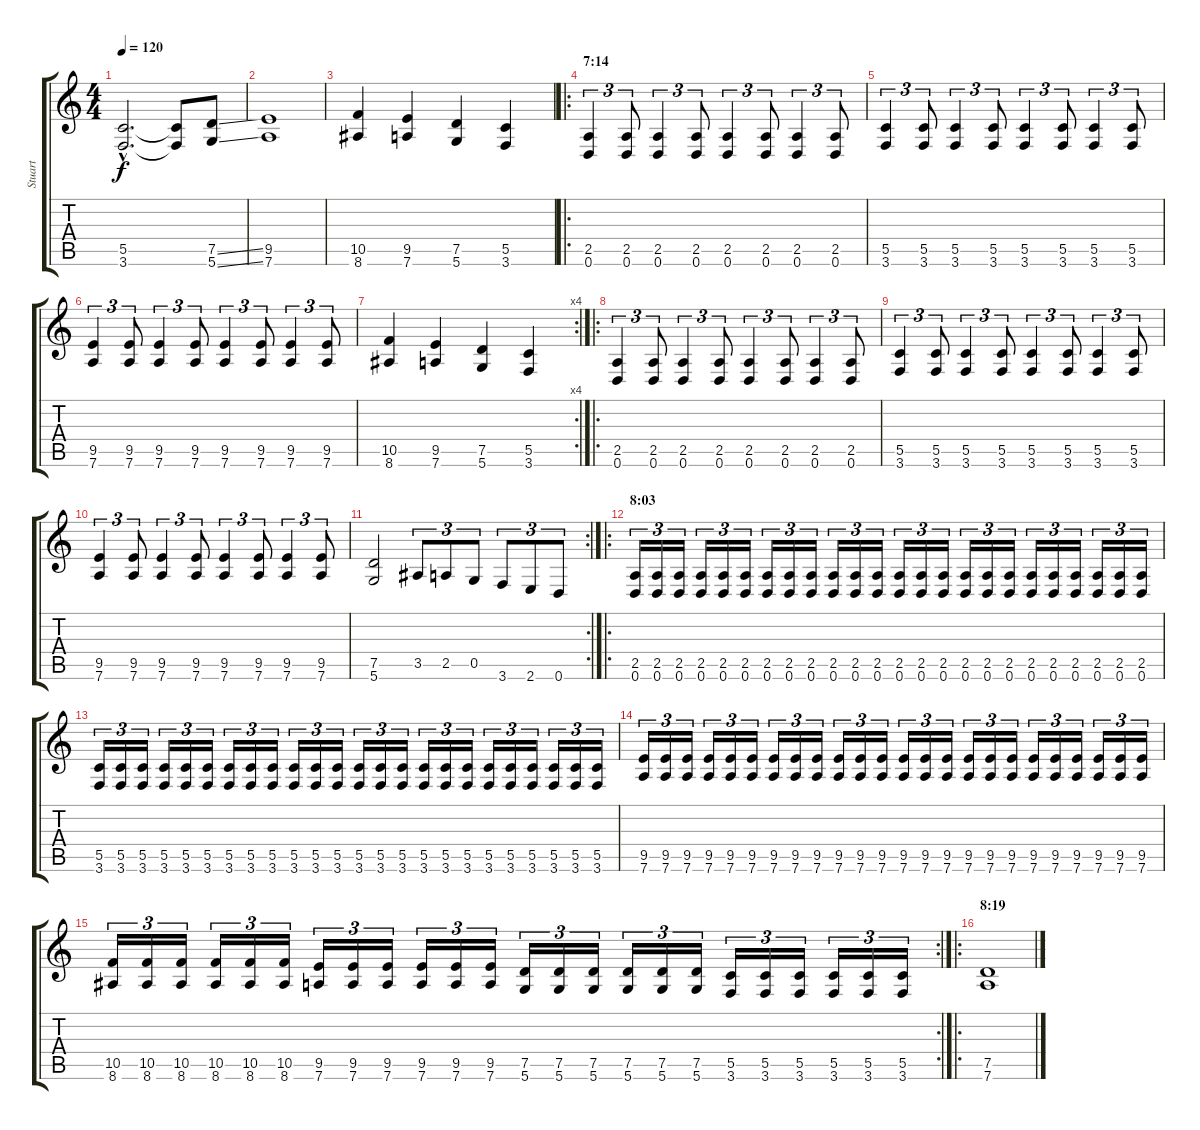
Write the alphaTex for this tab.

\track ("Stuart" "Stuart") {instrument distortionguitar}
\staff {score tabs}
\tuning (D4 A3 F3 C3 G2 D2) {hide}
\ts (4 4)
\tempo 120
\clef g2
\ks c
(5.5{hac} 3.6{hac}).2{d dy f} (5.5{t} 3.6{t}).8 (7.5{ss} 5.6{ss}).8 |
(9.5 7.6).1 |
(10.5 8.6).4 (9.5 7.6).4 (7.5 5.6).4 (5.5 3.6).4 |
\ro
\section ("" "7:14")
(2.5 0.6).4{tu (3 2)} (2.5 0.6).8{tu (3 2)} (2.5 0.6).4{tu (3 2)} (2.5 0.6).8{tu (3 2)} (2.5 0.6).4{tu (3 2)} (2.5 0.6).8{tu (3 2)} (2.5 0.6).4{tu (3 2)} (2.5 0.6).8{tu (3 2)} |
(5.5 3.6).4{tu (3 2)} (5.5 3.6).8{tu (3 2)} (5.5 3.6).4{tu (3 2)} (5.5 3.6).8{tu (3 2)} (5.5 3.6).4{tu (3 2)} (5.5 3.6).8{tu (3 2)} (5.5 3.6).4{tu (3 2)} (5.5 3.6).8{tu (3 2)} |
(9.5 7.6).4{tu (3 2)} (9.5 7.6).8{tu (3 2)} (9.5 7.6).4{tu (3 2)} (9.5 7.6).8{tu (3 2)} (9.5 7.6).4{tu (3 2)} (9.5 7.6).8{tu (3 2)} (9.5 7.6).4{tu (3 2)} (9.5 7.6).8{tu (3 2)} |
\rc 4
(10.5 8.6).4 (9.5 7.6).4 (7.5 5.6).4 (5.5 3.6).4 |
\ro
(2.5 0.6).4{tu (3 2)} (2.5 0.6).8{tu (3 2)} (2.5 0.6).4{tu (3 2)} (2.5 0.6).8{tu (3 2)} (2.5 0.6).4{tu (3 2)} (2.5 0.6).8{tu (3 2)} (2.5 0.6).4{tu (3 2)} (2.5 0.6).8{tu (3 2)} |
(5.5 3.6).4{tu (3 2)} (5.5 3.6).8{tu (3 2)} (5.5 3.6).4{tu (3 2)} (5.5 3.6).8{tu (3 2)} (5.5 3.6).4{tu (3 2)} (5.5 3.6).8{tu (3 2)} (5.5 3.6).4{tu (3 2)} (5.5 3.6).8{tu (3 2)} |
(9.5 7.6).4{tu (3 2)} (9.5 7.6).8{tu (3 2)} (9.5 7.6).4{tu (3 2)} (9.5 7.6).8{tu (3 2)} (9.5 7.6).4{tu (3 2)} (9.5 7.6).8{tu (3 2)} (9.5 7.6).4{tu (3 2)} (9.5 7.6).8{tu (3 2)} |
\rc 2
(7.5 5.6).2 3.5.8{tu (3 2)} 2.5.8{tu (3 2)} 0.5.8{tu (3 2)} 3.6.8{tu (3 2)} 2.6.8{tu (3 2)} 0.6.8{tu (3 2)} |
\ro
\section ("" "8:03")
(2.5 0.6).16{tu (3 2)} (2.5 0.6).16{tu (3 2)} (2.5 0.6).16{tu (3 2)} (2.5 0.6).16{tu (3 2)} (2.5 0.6).16{tu (3 2)} (2.5 0.6).16{tu (3 2)} (2.5 0.6).16{tu (3 2)} (2.5 0.6).16{tu (3 2)} (2.5 0.6).16{tu (3 2)} (2.5 0.6).16{tu (3 2)} (2.5 0.6).16{tu (3 2)} (2.5 0.6).16{tu (3 2)} (2.5 0.6).16{tu (3 2)} (2.5 0.6).16{tu (3 2)} (2.5 0.6).16{tu (3 2)} (2.5 0.6).16{tu (3 2)} (2.5 0.6).16{tu (3 2)} (2.5 0.6).16{tu (3 2)} (2.5 0.6).16{tu (3 2)} (2.5 0.6).16{tu (3 2)} (2.5 0.6).16{tu (3 2)} (2.5 0.6).16{tu (3 2)} (2.5 0.6).16{tu (3 2)} (2.5 0.6).16{tu (3 2)} |
(5.5 3.6).16{tu (3 2)} (5.5 3.6).16{tu (3 2)} (5.5 3.6).16{tu (3 2)} (5.5 3.6).16{tu (3 2)} (5.5 3.6).16{tu (3 2)} (5.5 3.6).16{tu (3 2)} (5.5 3.6).16{tu (3 2)} (5.5 3.6).16{tu (3 2)} (5.5 3.6).16{tu (3 2)} (5.5 3.6).16{tu (3 2)} (5.5 3.6).16{tu (3 2)} (5.5 3.6).16{tu (3 2)} (5.5 3.6).16{tu (3 2)} (5.5 3.6).16{tu (3 2)} (5.5 3.6).16{tu (3 2)} (5.5 3.6).16{tu (3 2)} (5.5 3.6).16{tu (3 2)} (5.5 3.6).16{tu (3 2)} (5.5 3.6).16{tu (3 2)} (5.5 3.6).16{tu (3 2)} (5.5 3.6).16{tu (3 2)} (5.5 3.6).16{tu (3 2)} (5.5 3.6).16{tu (3 2)} (5.5 3.6).16{tu (3 2)} |
(9.5 7.6).16{tu (3 2)} (9.5 7.6).16{tu (3 2)} (9.5 7.6).16{tu (3 2)} (9.5 7.6).16{tu (3 2)} (9.5 7.6).16{tu (3 2)} (9.5 7.6).16{tu (3 2)} (9.5 7.6).16{tu (3 2)} (9.5 7.6).16{tu (3 2)} (9.5 7.6).16{tu (3 2)} (9.5 7.6).16{tu (3 2)} (9.5 7.6).16{tu (3 2)} (9.5 7.6).16{tu (3 2)} (9.5 7.6).16{tu (3 2)} (9.5 7.6).16{tu (3 2)} (9.5 7.6).16{tu (3 2)} (9.5 7.6).16{tu (3 2)} (9.5 7.6).16{tu (3 2)} (9.5 7.6).16{tu (3 2)} (9.5 7.6).16{tu (3 2)} (9.5 7.6).16{tu (3 2)} (9.5 7.6).16{tu (3 2)} (9.5 7.6).16{tu (3 2)} (9.5 7.6).16{tu (3 2)} (9.5 7.6).16{tu (3 2)} |
\rc 2
(10.5 8.6).16{tu (3 2)} (10.5 8.6).16{tu (3 2)} (10.5 8.6).16{tu (3 2)} (10.5 8.6).16{tu (3 2)} (10.5 8.6).16{tu (3 2)} (10.5 8.6).16{tu (3 2)} (9.5 7.6).16{tu (3 2)} (9.5 7.6).16{tu (3 2)} (9.5 7.6).16{tu (3 2)} (9.5 7.6).16{tu (3 2)} (9.5 7.6).16{tu (3 2)} (9.5 7.6).16{tu (3 2)} (7.5 5.6).16{tu (3 2)} (7.5 5.6).16{tu (3 2)} (7.5 5.6).16{tu (3 2)} (7.5 5.6).16{tu (3 2)} (7.5 5.6).16{tu (3 2)} (7.5 5.6).16{tu (3 2)} (5.5 3.6).16{tu (3 2)} (5.5 3.6).16{tu (3 2)} (5.5 3.6).16{tu (3 2)} (5.5 3.6).16{tu (3 2)} (5.5 3.6).16{tu (3 2)} (5.5 3.6).16{tu (3 2)} |
\ro
\section ("" "8:19")
(7.5 7.6).1
